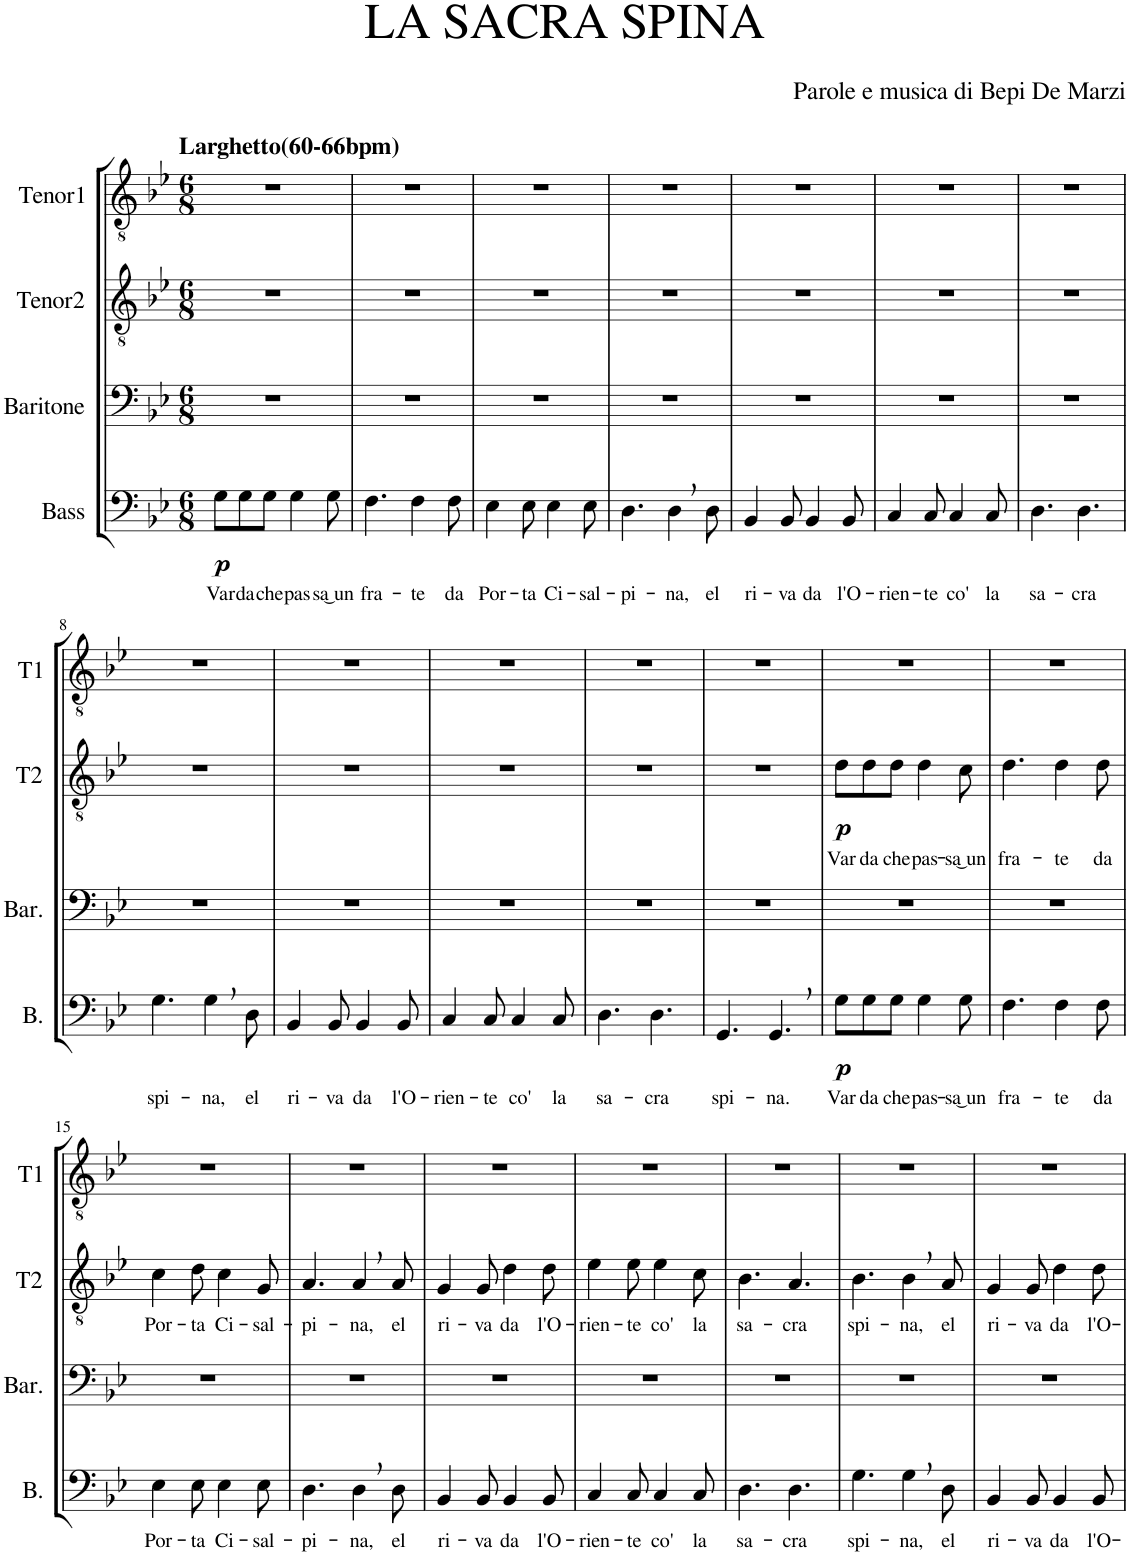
**kern	**text	**dynam	**kern	**kern	**text	**dynam	**kern
*part4	*part4	*part4	*part3	*part2	*part2	*part2	*part1
*staff4	*staff4	*staff4	*staff3	*staff2	*staff2	*staff2	*staff1
*I"Bass	*	*	*I"Baritone	*I"Tenor2	*	*	*I"Tenor1
*I'B.	*	*	*I'Bar.	*I'T2	*	*	*I'T1
*clefF4	*	*	*clefF4	*clefGv2	*	*	*clefGv2
*k[b-e-]	*	*	*k[b-e-]	*k[b-e-]	*	*	*k[b-e-]
*M6/8	*	*	*M6/8	*M6/8	*	*	*M6/8
=1	=1	=1	=1	=1	=1	=1	=1
!	!	!	!	!	!	!	!LO:TX:a:B:t=Larghetto(60-66bpm)
!	!LO:LY:b	!LO:DY:b	!	!	!	!	!
8G\L	Var-	p	2.r	2.r	.	.	2.r
!	!LO:LY:b	!	!	!	!	!	!
8G\	da	.	.	.	.	.	.
!	!LO:LY:b	!	!	!	!	!	!
8G\J	che	.	.	.	.	.	.
!	!LO:LY:b	!	!	!	!	!	!
4G\	pas-	.	.	.	.	.	.
!	!LO:LY:b	!	!	!	!	!	!
8G\	-sa͜ un	.	.	.	.	.	.
=2	=2	=2	=2	=2	=2	=2	=2
!	!LO:LY:b	!	!	!	!	!	!
4.F\	fra-	.	2.r	2.r	.	.	2.r
!	!LO:LY:b	!	!	!	!	!	!
4F\	-te	.	.	.	.	.	.
!	!LO:LY:b	!	!	!	!	!	!
8F\	da	.	.	.	.	.	.
=3	=3	=3	=3	=3	=3	=3	=3
!	!LO:LY:b	!	!	!	!	!	!
4E-\	Por-	.	2.r	2.r	.	.	2.r
!	!LO:LY:b	!	!	!	!	!	!
8E-\	-ta	.	.	.	.	.	.
!	!LO:LY:b	!	!	!	!	!	!
4E-\	Ci-	.	.	.	.	.	.
!	!LO:LY:b	!	!	!	!	!	!
8E-\	-sal-	.	.	.	.	.	.
=4	=4	=4	=4	=4	=4	=4	=4
!	!LO:LY:b	!	!	!	!	!	!
4.D\	-pi-	.	2.r	2.r	.	.	2.r
!	!LO:LY:b	!	!	!	!	!	!
4D,\	-na,	.	.	.	.	.	.
!	!LO:LY:b	!	!	!	!	!	!
8D\	el	.	.	.	.	.	.
=5	=5	=5	=5	=5	=5	=5	=5
!	!LO:LY:b	!	!	!	!	!	!
4BB-/	ri-	.	2.r	2.r	.	.	2.r
!	!LO:LY:b	!	!	!	!	!	!
8BB-/	-va	.	.	.	.	.	.
!	!LO:LY:b	!	!	!	!	!	!
4BB-/	da	.	.	.	.	.	.
!	!LO:LY:b	!	!	!	!	!	!
8BB-/	l'O-	.	.	.	.	.	.
=6	=6	=6	=6	=6	=6	=6	=6
!	!LO:LY:b	!	!	!	!	!	!
4C/	-rien-	.	2.r	2.r	.	.	2.r
!	!LO:LY:b	!	!	!	!	!	!
8C/	-te	.	.	.	.	.	.
!	!LO:LY:b	!	!	!	!	!	!
4C/	co'	.	.	.	.	.	.
!	!LO:LY:b	!	!	!	!	!	!
8C/	la	.	.	.	.	.	.
=7	=7	=7	=7	=7	=7	=7	=7
!	!LO:LY:b	!	!	!	!	!	!
4.D\	sa-	.	2.r	2.r	.	.	2.r
!	!LO:LY:b	!	!	!	!	!	!
4.D\	-cra	.	.	.	.	.	.
!!LO:LB:g=z
=8	=8	=8	=8	=8	=8	=8	=8
!	!LO:LY:b	!	!	!	!	!	!
4.G\	spi-	.	2.r	2.r	.	.	2.r
!	!LO:LY:b	!	!	!	!	!	!
4G,\	-na,	.	.	.	.	.	.
!	!LO:LY:b	!	!	!	!	!	!
8D\	el	.	.	.	.	.	.
=9	=9	=9	=9	=9	=9	=9	=9
!	!LO:LY:b	!	!	!	!	!	!
4BB-/	ri-	.	2.r	2.r	.	.	2.r
!	!LO:LY:b	!	!	!	!	!	!
8BB-/	-va	.	.	.	.	.	.
!	!LO:LY:b	!	!	!	!	!	!
4BB-/	da	.	.	.	.	.	.
!	!LO:LY:b	!	!	!	!	!	!
8BB-/	l'O-	.	.	.	.	.	.
=10	=10	=10	=10	=10	=10	=10	=10
!	!LO:LY:b	!	!	!	!	!	!
4C/	-rien-	.	2.r	2.r	.	.	2.r
!	!LO:LY:b	!	!	!	!	!	!
8C/	-te	.	.	.	.	.	.
!	!LO:LY:b	!	!	!	!	!	!
4C/	co'	.	.	.	.	.	.
!	!LO:LY:b	!	!	!	!	!	!
8C/	la	.	.	.	.	.	.
=11	=11	=11	=11	=11	=11	=11	=11
!	!LO:LY:b	!	!	!	!	!	!
4.D\	sa-	.	2.r	2.r	.	.	2.r
!	!LO:LY:b	!	!	!	!	!	!
4.D\	-cra	.	.	.	.	.	.
=12	=12	=12	=12	=12	=12	=12	=12
!	!LO:LY:b	!	!	!	!	!	!
4.GG/	spi-	.	2.r	2.r	.	.	2.r
!	!LO:LY:b	!	!	!	!	!	!
4.GG,/	-na.	.	.	.	.	.	.
=13	=13	=13	=13	=13	=13	=13	=13
!	!LO:LY:b	!LO:DY:b	!	!	!LO:LY:b	!LO:DY:b	!
8G\L	Var-	p	2.r	8d\L	Var-	p	2.r
!	!LO:LY:b	!	!	!	!LO:LY:b	!	!
8G\	da	.	.	8d\	da	.	.
!	!LO:LY:b	!	!	!	!LO:LY:b	!	!
8G\J	che	.	.	8d\J	che	.	.
!	!LO:LY:b	!	!	!	!LO:LY:b	!	!
4G\	pas-	.	.	4d\	pas-	.	.
!	!LO:LY:b	!	!	!	!LO:LY:b	!	!
8G\	-sa͜ un	.	.	8c\	-sa͜ un	.	.
=14	=14	=14	=14	=14	=14	=14	=14
!	!LO:LY:b	!	!	!	!LO:LY:b	!	!
4.F\	fra-	.	2.r	4.d\	fra-	.	2.r
!	!LO:LY:b	!	!	!	!LO:LY:b	!	!
4F\	-te	.	.	4d\	-te	.	.
!	!LO:LY:b	!	!	!	!LO:LY:b	!	!
8F\	da	.	.	8d\	da	.	.
!!LO:LB:g=z
=15	=15	=15	=15	=15	=15	=15	=15
!	!LO:LY:b	!	!	!	!LO:LY:b	!	!
4E-\	Por-	.	2.r	4c\	Por-	.	2.r
!	!LO:LY:b	!	!	!	!LO:LY:b	!	!
8E-\	-ta	.	.	8d\	-ta	.	.
!	!LO:LY:b	!	!	!	!LO:LY:b	!	!
4E-\	Ci-	.	.	4c\	Ci-	.	.
!	!LO:LY:b	!	!	!	!LO:LY:b	!	!
8E-\	-sal-	.	.	8G/	-sal-	.	.
=16	=16	=16	=16	=16	=16	=16	=16
!	!LO:LY:b	!	!	!	!LO:LY:b	!	!
4.D\	-pi-	.	2.r	4.A/	-pi-	.	2.r
!	!LO:LY:b	!	!	!	!LO:LY:b	!	!
4D,\	-na,	.	.	4A,/	-na,	.	.
!	!LO:LY:b	!	!	!	!LO:LY:b	!	!
8D\	el	.	.	8A/	el	.	.
=17	=17	=17	=17	=17	=17	=17	=17
!	!LO:LY:b	!	!	!	!LO:LY:b	!	!
4BB-/	ri-	.	2.r	4G/	ri-	.	2.r
!	!LO:LY:b	!	!	!	!LO:LY:b	!	!
8BB-/	-va	.	.	8G/	-va	.	.
!	!LO:LY:b	!	!	!	!LO:LY:b	!	!
4BB-/	da	.	.	4d\	da	.	.
!	!LO:LY:b	!	!	!	!LO:LY:b	!	!
8BB-/	l'O-	.	.	8d\	l'O-	.	.
=18	=18	=18	=18	=18	=18	=18	=18
!	!LO:LY:b	!	!	!	!LO:LY:b	!	!
4C/	-rien-	.	2.r	4e-\	-rien-	.	2.r
!	!LO:LY:b	!	!	!	!LO:LY:b	!	!
8C/	-te	.	.	8e-\	-te	.	.
!	!LO:LY:b	!	!	!	!LO:LY:b	!	!
4C/	co'	.	.	4e-\	co'	.	.
!	!LO:LY:b	!	!	!	!LO:LY:b	!	!
8C/	la	.	.	8c\	la	.	.
=19	=19	=19	=19	=19	=19	=19	=19
!	!LO:LY:b	!	!	!	!LO:LY:b	!	!
4.D\	sa-	.	2.r	4.B-\	sa-	.	2.r
!	!LO:LY:b	!	!	!	!LO:LY:b	!	!
4.D\	-cra	.	.	4.A/	-cra	.	.
=20	=20	=20	=20	=20	=20	=20	=20
!	!LO:LY:b	!	!	!	!LO:LY:b	!	!
4.G\	spi-	.	2.r	4.B-\	spi-	.	2.r
!	!LO:LY:b	!	!	!	!LO:LY:b	!	!
4G,\	-na,	.	.	4B-,\	-na,	.	.
!	!LO:LY:b	!	!	!	!LO:LY:b	!	!
8D\	el	.	.	8A/	el	.	.
=21	=21	=21	=21	=21	=21	=21	=21
!	!LO:LY:b	!	!	!	!LO:LY:b	!	!
4BB-/	ri-	.	2.r	4G/	ri-	.	2.r
!	!LO:LY:b	!	!	!	!LO:LY:b	!	!
8BB-/	-va	.	.	8G/	-va	.	.
!	!LO:LY:b	!	!	!	!LO:LY:b	!	!
4BB-/	da	.	.	4d\	da	.	.
!	!LO:LY:b	!	!	!	!LO:LY:b	!	!
8BB-/	l'O-	.	.	8d\	l'O-	.	.
=	=	=	=	=	=	=	=
*-	*-	*-	*-	*-	*-	*-	*-
